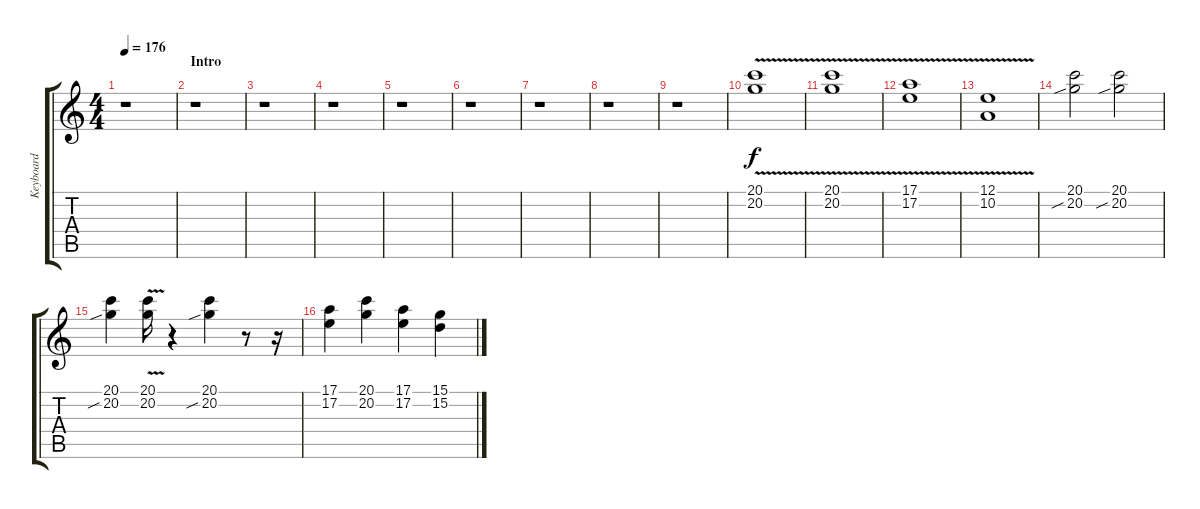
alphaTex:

\track ("Keyboard" "Keyboard") {instrument rockorgan}
\staff {score tabs}
\tuning (E4 B3 G3 D3 A2 E2) {hide}
\ts (4 4)
\tempo 176
\clef g2
\ks c
r.1{dy f instrument rockorgan} |
\section ("" "Intro")
r.1 |
r.1 |
r.1 |
r.1 |
r.1 |
r.1 |
r.1 |
r.1 |
(20.1 20.2{v}).1 |
(20.1 20.2{v}).1 |
(17.1{v} 17.2).1 |
(12.1{v} 10.2).1 |
(20.1 20.2{sib}).2 (20.1 20.2{sib}).2 |
(20.1 20.2{sib}).4 (20.1 20.2{v}).16 r.4 (20.1 20.2{sib}).4 r.8 r.16 |
(17.1 17.2).4 (20.1 20.2).4 (17.1 17.2).4 (15.1 15.2).4
